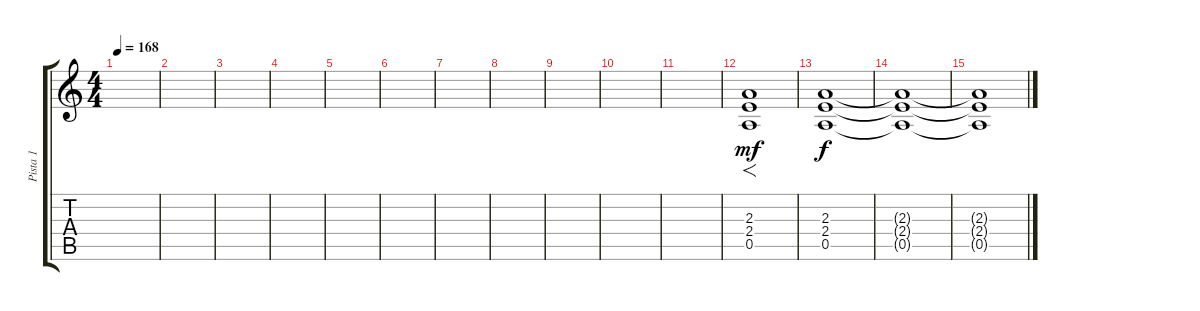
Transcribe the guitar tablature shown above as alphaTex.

\track ("Pista 1" "Pista 1") {instrument overdrivenguitar}
\staff {score tabs}
\tuning (E4 B3 G3 D3 A2 E2) {hide}
\ts (4 4)
\tempo 168
\clef g2
\ks c
|
|
|
|
|
|
|
|
|
|
|
(2.3 2.4 0.5).1{f dy mf} |
(2.3 2.4 0.5).1{dy f volume 0} |
(2.3{t} 2.4{t} 0.5{t}).1 |
(2.3{t} 2.4{t} 0.5{t}).1
